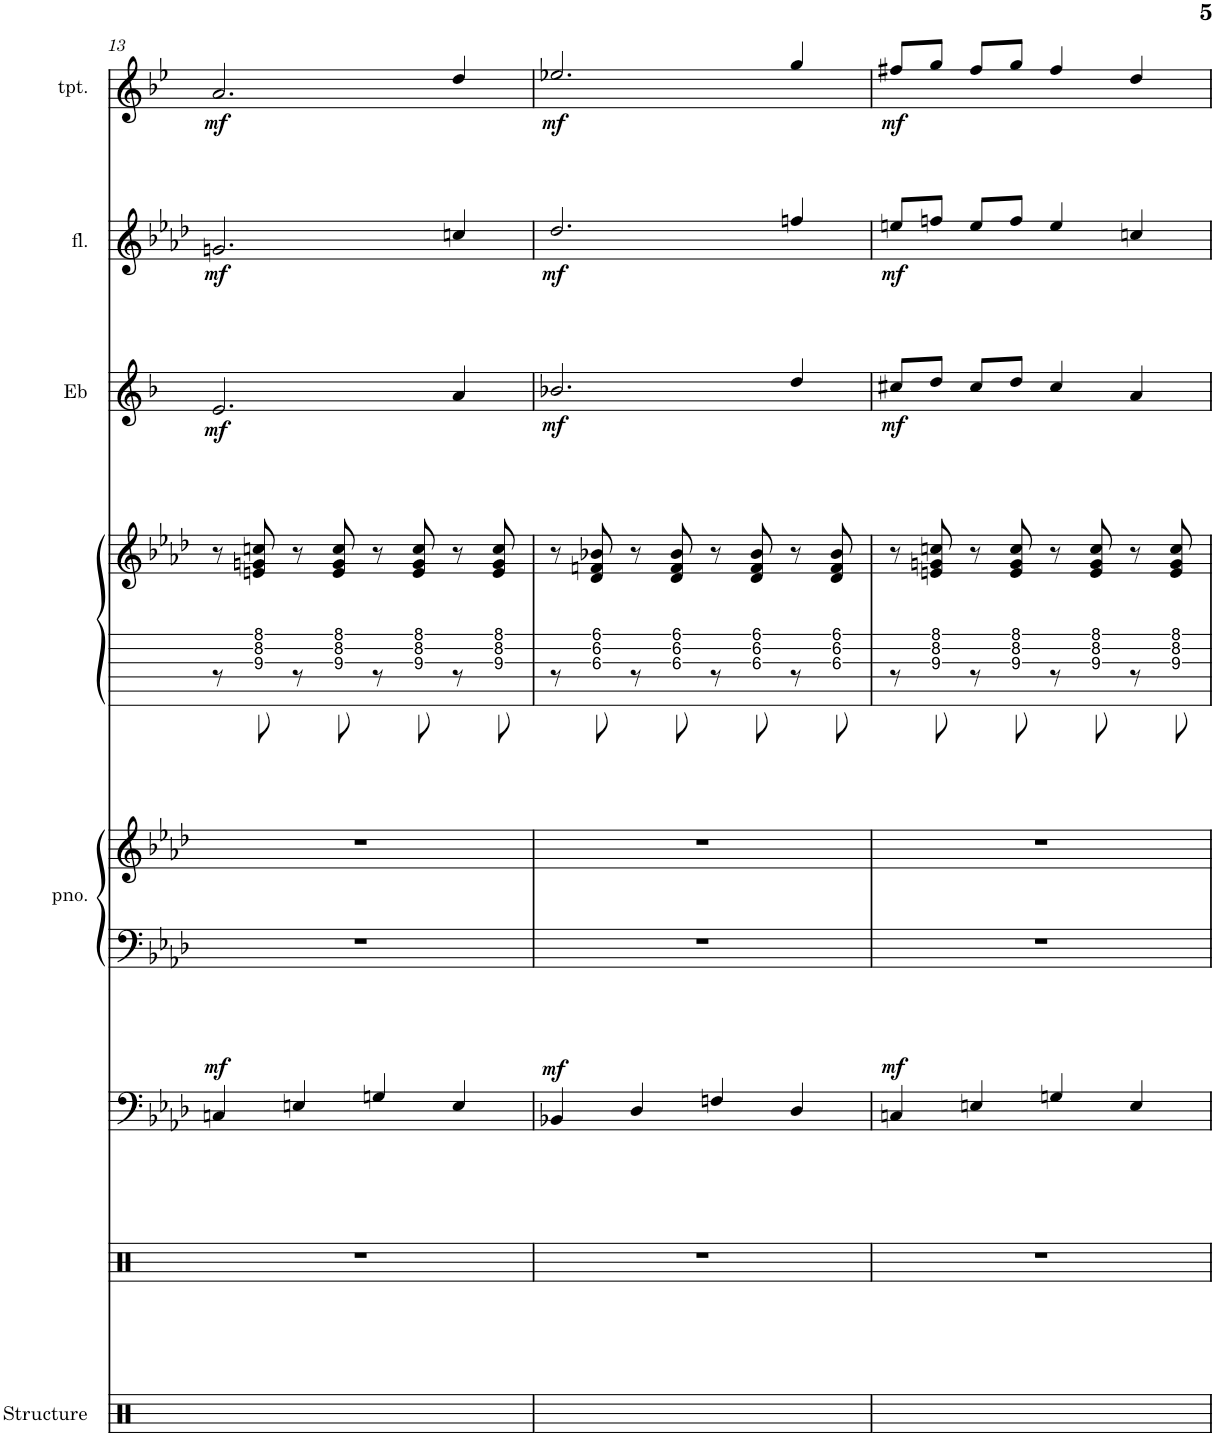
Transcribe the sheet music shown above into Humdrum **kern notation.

**kern	**kern	**kern	**dynam	**kern	**kern	**kern	**kern	**kern	**dynam	**kern	**dynam	**kern	**dynam
*part8	*part7	*part6	*part6	*part5	*part5	*part4	*part4	*part3	*part3	*part2	*part2	*part1	*part1
*staff10	*staff9	*staff8	*staff8	*staff7	*staff6	*staff5	*staff4	*staff3	*staff3	*staff2	*staff2	*staff1	*staff1
*I"Structure	*I"Drumset	*I"Bass	*	*I"Piano	*	*I"Rhythmn	*	*I"Sax Alto	*	*I"Flute	*	*I"Trompette	*
*I'Structure	*	*	*	*I'pno.	*	*	*	*	*	*I'fl.	*	*I'tpt.	*
!!LO:PB:g=z
*clefX	*clefX	*clefF4	*	*clefF4	*clefG2	*	*clefG2	*clefG2	*	*clefG2	*	*clefG2	*
*	*	*Trd7c12	*	*	*	*	*	*Trd4c9	*	*	*	*Trd1c2	*
*k[b-e-a-d-]	*k[b-e-a-d-]	*k[b-e-a-d-]	*	*k[b-e-a-d-]	*k[b-e-a-d-]	*k[b-e-a-d-]	*k[b-e-a-d-]	*k[b-]	*	*k[b-e-a-d-]	*	*k[b-e-]	*
*f:	*f:	*f:	*	*f:	*f:	*f:	*f:	*d:	*	*f:	*	*g:	*
*M4/4	*M4/4	*M4/4	*	*M4/4	*M4/4	*M4/4	*M4/4	*M4/4	*	*M4/4	*	*M4/4	*
=13	=13	=13	=13	=13	=13	=13	=13	=13	=13	=13	=13	=13	=13
!	!	!	!LO:DY:a	!	!	!	!	!	!LO:DY:b	!	!LO:DY:b	!	!LO:DY:b
1ryy	1r	4Cn/	mf	1r	1r	8r	8r	2.e/	mf	2.gn/	mf	2.a/	mf
.	.	.	.	.	.	8e\ 8gn\ 8ccn\	8en/ 8gn/ 8ccn/	.	.	.	.	.	.
.	.	4En/	.	.	.	8r	8r	.	.	.	.	.	.
.	.	.	.	.	.	8e\ 8g\ 8cc\	8e/ 8g/ 8cc/	.	.	.	.	.	.
.	.	4Gn/	.	.	.	8r	8r	.	.	.	.	.	.
.	.	.	.	.	.	8e\ 8g\ 8cc\	8e/ 8g/ 8cc/	.	.	.	.	.	.
.	.	4E/	.	.	.	8r	8r	4a/	.	4ccn/	.	4dd/	.
.	.	.	.	.	.	8e\ 8g\ 8cc\	8e/ 8g/ 8cc/	.	.	.	.	.	.
=14	=14	=14	=14	=14	=14	=14	=14	=14	=14	=14	=14	=14	=14
!	!	!	!LO:DY:a	!	!	!	!	!	!LO:DY:b	!	!LO:DY:b	!	!LO:DY:b
1ryy	1r	4BB-X/	mf	1r	1r	8r	8r	2.b-X/	mf	2.dd-/	mf	2.ee-X/	mf
.	.	.	.	.	.	8d-\ 8fn\ 8b-X\	8d-/ 8fn/ 8b-X/	.	.	.	.	.	.
.	.	4D-/	.	.	.	8r	8r	.	.	.	.	.	.
.	.	.	.	.	.	8d-\ 8f\ 8b-\	8d-/ 8f/ 8b-/	.	.	.	.	.	.
.	.	4Fn/	.	.	.	8r	8r	.	.	.	.	.	.
.	.	.	.	.	.	8d-\ 8f\ 8b-\	8d-/ 8f/ 8b-/	.	.	.	.	.	.
.	.	4D-/	.	.	.	8r	8r	4dd/	.	4ffn/	.	4gg/	.
.	.	.	.	.	.	8d-\ 8f\ 8b-\	8d-/ 8f/ 8b-/	.	.	.	.	.	.
=15	=15	=15	=15	=15	=15	=15	=15	=15	=15	=15	=15	=15	=15
!	!	!	!LO:DY:a	!	!	!	!	!	!LO:DY:b	!	!LO:DY:b	!	!LO:DY:b
1ryy	1r	4Cn/	mf	1r	1r	8r	8r	8cc#X/L	mf	8een/L	mf	8ff#X/L	mf
.	.	.	.	.	.	8e\ 8gn\ 8ccn\	8en/ 8gn/ 8ccn/	8dd/J	.	8ffn/J	.	8gg/J	.
.	.	4En/	.	.	.	8r	8r	8cc#/L	.	8ee/L	.	8ff#/L	.
.	.	.	.	.	.	8e\ 8g\ 8cc\	8e/ 8g/ 8cc/	8dd/J	.	8ff/J	.	8gg/J	.
.	.	4Gn/	.	.	.	8r	8r	4cc#/	.	4ee/	.	4ff#/	.
.	.	.	.	.	.	8e\ 8g\ 8cc\	8e/ 8g/ 8cc/	.	.	.	.	.	.
.	.	4E/	.	.	.	8r	8r	4a/	.	4ccn/	.	4dd/	.
.	.	.	.	.	.	8e\ 8g\ 8cc\	8e/ 8g/ 8cc/	.	.	.	.	.	.
=	=	=	=	=	=	=	=	=	=	=	=	=	=
*-	*-	*-	*-	*-	*-	*-	*-	*-	*-	*-	*-	*-	*-
